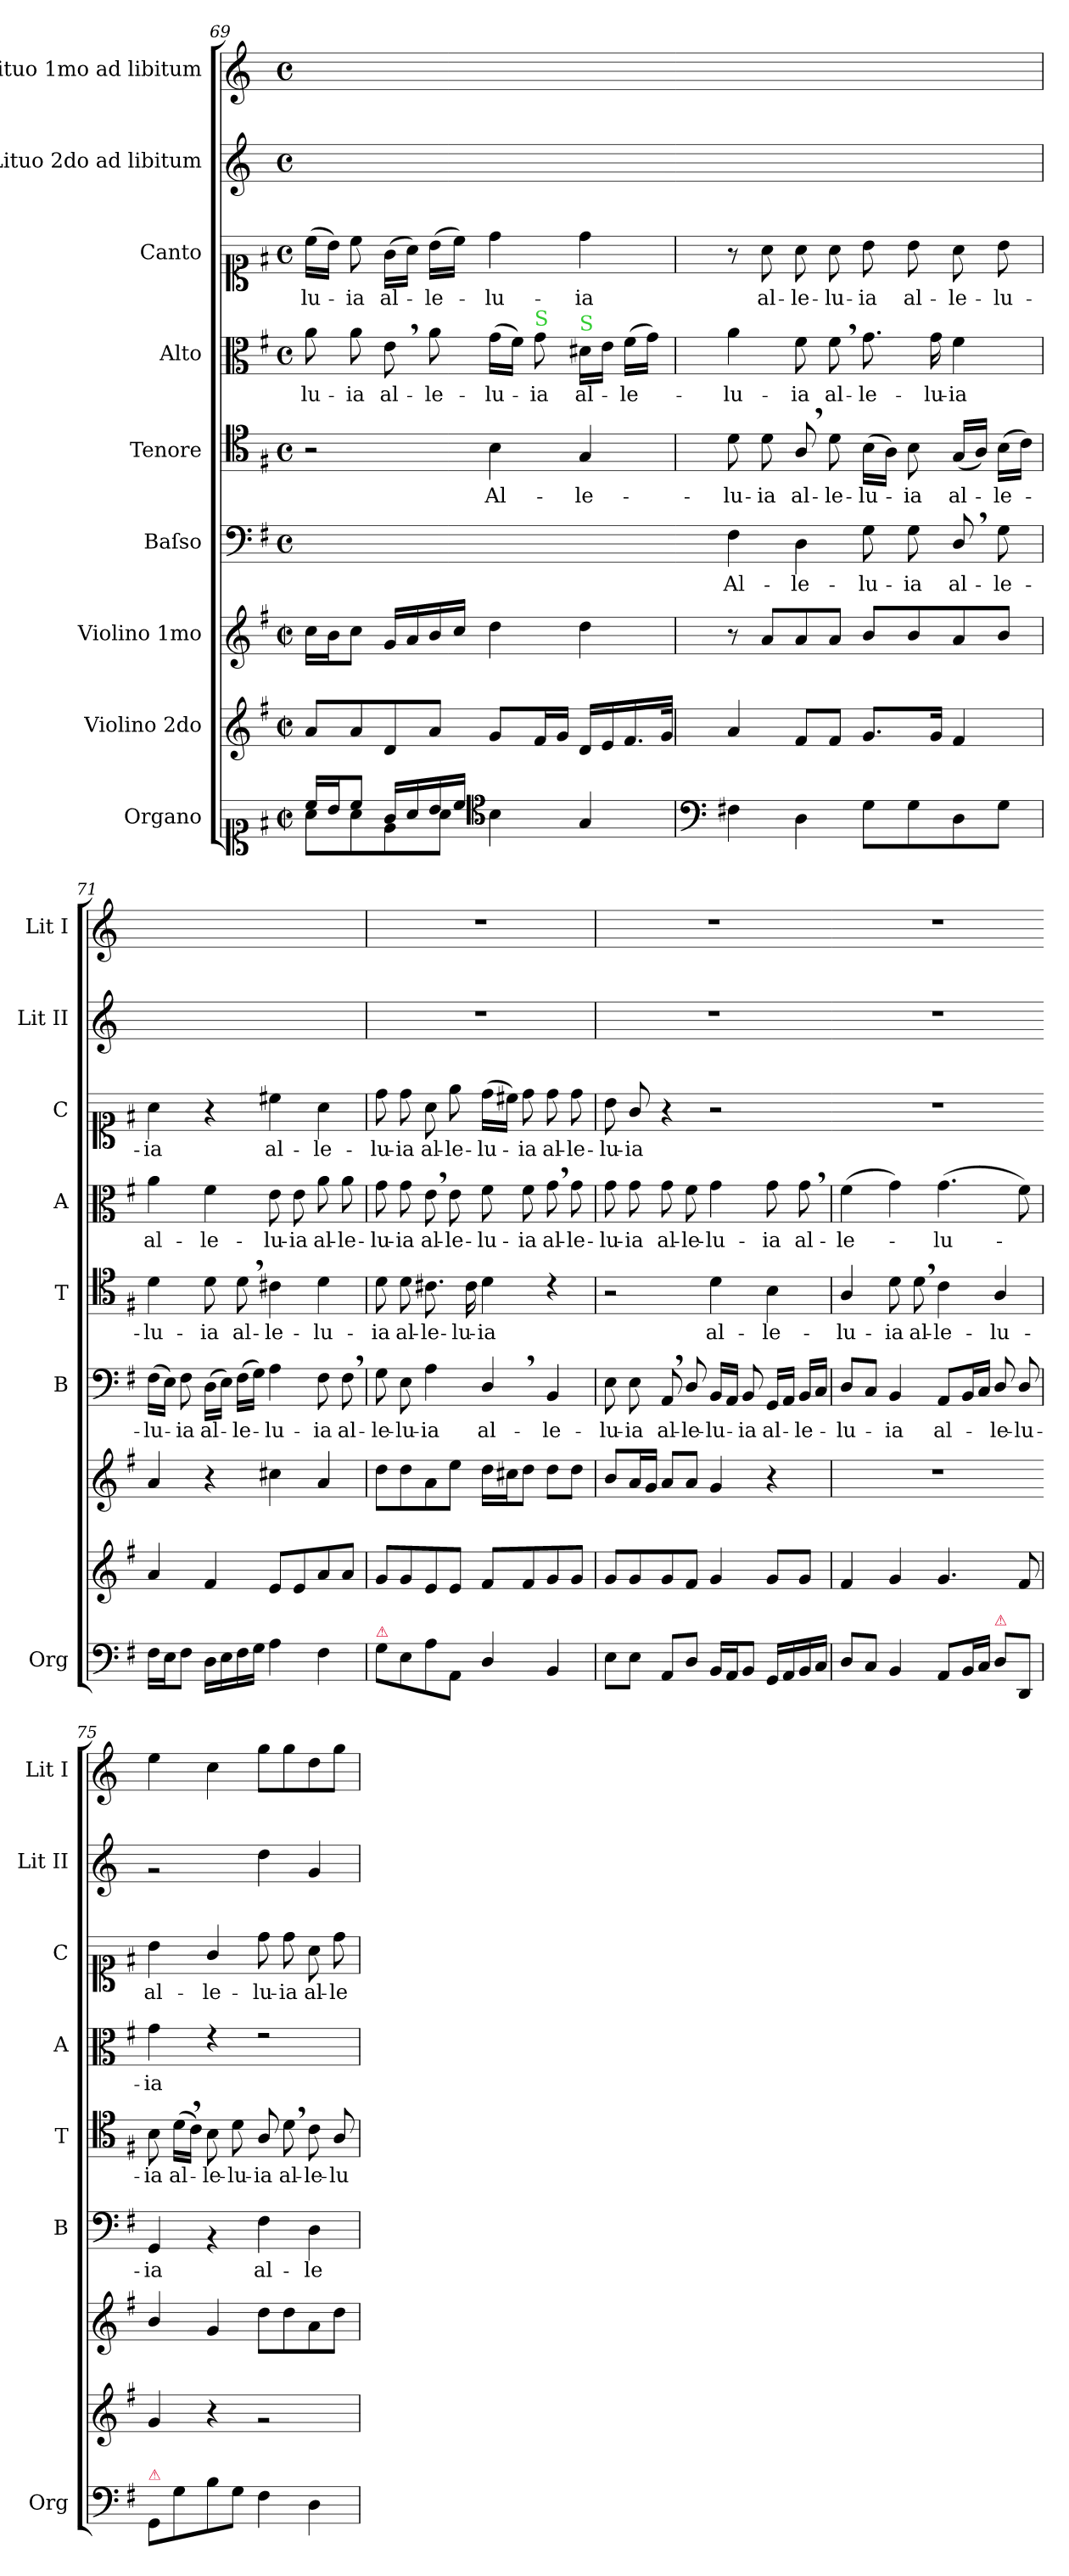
**kern	**kern	**kern	**kern	**text	**kern	**text	**kern	**text	**kern	**text	**kern	**kern
*part9	*part8	*part7	*part6	*part6	*part5	*part5	*part4	*part4	*part3	*part3	*part2	*part1
*staff9	*staff8	*staff7	*staff6	*staff6	*staff5	*staff5	*staff4	*staff4	*staff3	*staff3	*staff2	*staff1
*I"Organo	*I"Violino 2do	*I"Violino 1mo	*I"Baſso	*	*I"Tenore	*	*I"Alto	*	*I"Canto	*	*I"Lituo 2do ad libitum	*I"Lituo 1mo ad libitum
*I'Org	*	*	*I'B	*	*I'T	*	*I'A	*	*I'C	*	*I'Lit II	*I'Lit I
*clefC1	*clefG2	*clefG2	*clefF4	*	*clefC4	*	*clefC3	*	*clefC1	*	*clefG2	*clefG2
*	*	*	*	*	*	*	*	*	*	*	*ITrd-4c-7	*ITrd-4c-7
*k[f#]	*k[f#]	*k[f#]	*k[f#]	*	*k[f#]	*	*k[f#]	*	*k[f#]	*	*k[f#]	*k[f#]
*M2/2	*M2/2	*M2/2	*M4/4	*	*M4/4	*	*M4/4	*	*M4/4	*	*M4/4	*M4/4
*met(c|)	*met(c|)	*met(c|)	*met(c)	*	*met(c)	*	*met(c)	*	*met(c)	*	*met(c)	*met(c)
=69	=69	=69	=69	=69	=69	=69	=69	=69	=69	=69	=69	=69
*^	*	*	*	*	*	*	*	*	*	*	*	*
16cc/LL	8a\L	8a/L	16cc\LL	1ryy	.	2r	.	8a\	-lu-	(>16cc\LL	-lu-	1ryy	1ryy
16b/J	.	.	16b\J	.	.	.	.	.	.	16b\JJ)	.	.	.
8cc/J	8a\	8a/	8cc\J	.	.	.	.	8a,<\	-ia	8cc\	-ia	.	.
16g/LL	8e\	8d/	16g/LL	.	.	.	.	8e\	al-	(>16g\LL	al-	.	.
16a/	.	.	16a/	.	.	.	.	.	.	16a\JJ)	.	.	.
16b/	8a\J	8a/J	16b/	.	.	.	.	8a\	-le-	(>16b\LL	-le-	.	.
16cc/JJ	.	.	16cc/JJ	.	.	.	.	.	.	16cc\JJ)	.	.	.
*clefC4	*	*	*	*	*	*	*	*	*	*	*	*	*
4B\	2ryy	8g/L	4dd\	.	.	4B\	Al-	(>16g\LL	-lu-	4dd\	-lu-	.	.
.	.	.	.	.	.	.	.	16f#\JJ)	.	.	.	.	.
!	!	!	!	!	!	!	!	!LO:TX:a:color=limegreen:t=S	!	!	!	!	!
.	.	16f#/L	.	.	.	.	.	8g\	-ia	.	.	.	.
.	.	16g/JJ	.	.	.	.	.	.	.	.	.	.	.
!	!	!	!	!	!	!	!	!LO:TX:a:color=limegreen:t=S	!	!	!	!	!
4G/	.	16d/LL	4dd\	.	.	4G/	-le-	16d#X\LL	al-	4dd\	-ia	.	.
.	.	16e/	.	.	.	.	.	16e\JJ	.	.	.	.	.
.	.	16.f#/	.	.	.	.	.	(>16f#\LL	-le-	.	.	.	.
.	.	.	.	.	.	.	.	16g\JJ)	.	.	.	.	.
.	.	32g/JJk	.	.	.	.	.	.	.	.	.	.	.
*v	*v	*	*	*	*	*	*	*	*	*	*	*	*
=70	=70	=70	=70-	=70	=70	=70	=70	=70	=70	=70	=70	=70
*clefF4	*	*	*	*	*	*	*	*	*	*	*	*
4F#X\	4a/	8r	4F#\	Al-	8d\	-lu-	4a\	-lu-	8r	.	1ryy	1ryy
.	.	8a/L	.	.	8d,<\	-ia	.	.	8a\	al-	.	.
4D\	8f#/L	8a/	4D\	-le-	8A/	al-	8f#,<\	-ia	8a\	-le-	.	.
.	8f#/J	8a/J	.	.	8d\	-le-	8f#\	al-	8a\	-lu-	.	.
8G\L	8.g/L	8b/L	8G\	-lu-	(>16B\LL	-lu-	8.g\	-le-	8b\	-ia	.	.
.	.	.	.	.	16A\JJ)	.	.	.	.	.	.	.
!	!	!	!	!	!	!	!	!	!	!LO:LY:i	!	!
8G\	.	8b/	8G,<\	-ia	8B\	-ia	.	.	8b\	al-	.	.
.	16g/Jk	.	.	.	.	.	16g\	-lu-	.	.	.	.
!	!	!	!	!	!	!	!	!	!	!LO:LY:i	!	!
8D\	4f#/	8a/	8D/	al-	(<16G/LL	al-	4f#\	-ia	8a\	-le-	.	.
.	.	.	.	.	16A/JJ)	.	.	.	.	.	.	.
!	!	!	!	!	!	!	!	!	!	!LO:LY:i	!	!
8G\J	.	8b/J	8G\	-le-	(>16B\LL	-le-	.	.	8b\	-lu-	.	.
.	.	.	.	.	16c\JJ)	.	.	.	.	.	.	.
=71	=71	=71	=71	=71	=71	=71	=71	=71	=71	=71	=71	=71
!	!	!	!	!	!	!	!	!LO:LY:i	!	!LO:LY:i	!	!
16F#\LL	4a/	4a/	(>16F#\LL	-lu-	4d\	-lu-	4a\	al-	4a\	-ia	1ryy	1ryy
16E\J	.	.	16E\JJ)	.	.	.	.	.	.	.	.	.
8F#\J	.	.	8F#\	-ia	.	.	.	.	.	.	.	.
!	!	!	!	!	!	!	!	!LO:LY:i	!	!	!	!
16D\LL	4f#/	4r	(>16D\LL	al-	8d,<\	-ia	4f#\	-le-	4r	.	.	.
16E\	.	.	16E\JJ)	.	.	.	.	.	.	.	.	.
16F#\	.	.	(>16F#\LL	-le-	8d\	al-	.	.	.	.	.	.
16G\JJ	.	.	16G\JJ)	.	.	.	.	.	.	.	.	.
!	!	!	!	!	!	!	!	!LO:LY:i	!	!	!	!
4A\	8e/L	4cc#X\	4A\	-lu-	4c#X\	-le-	8e\	-lu-	4cc#X\	al-	.	.
!	!	!	!	!	!	!	!	!LO:LY:i	!	!	!	!
.	8e/	.	.	.	.	.	8e\	-ia	.	.	.	.
!	!	!	!	!	!	!	!	!LO:LY:i	!	!	!	!
4F#\	8a/	4a/	8F#,<\	-ia	4d\	-lu-	8a\	al-	4a\	-le-	.	.
!	!	!	!	!	!	!	!	!LO:LY:i	!	!	!	!
.	8a/J	.	8F#\	al-	.	.	8a\	-le-	.	.	.	.
=72	=72	=72	=72	=72	=72	=72	=72	=72	=72	=72	=72	=72
!LO:TX:a:color=crimson:t=⚠	!	!	!	!	!	!	!	!	!	!	!	!
!	!	!	!	!	!	!	!	!LO:LY:i	!	!	!	!
8G\L	8g/L	8dd\L	8G\	-le-	8d\	-ia	8g\	-lu-	8dd\	-lu-	1r	1r
!	!	!	!	!	!	!LO:LY:i	!	!LO:LY:i	!	!	!	!
8E\	8g/	8dd\	8E\	-lu-	8d\	al-	8g,<\	-ia	8dd\	-ia	.	.
!	!	!	!	!	!	!LO:LY:i	!	!LO:LY:i	!	!	!	!
8A\	8e/	8a\	4A,<\	-ia	8.c#X\	-le-	8e\	al-	8a\	al-	.	.
!	!	!	!	!	!	!	!	!LO:LY:i	!	!	!	!
8AA/J	8e/J	8ee\J	.	.	.	.	8e\	-le-	8ee\	-le-	.	.
!	!	!	!	!	!	!LO:LY:i	!	!	!	!	!	!
.	.	.	.	.	16c#\	-lu-	.	.	.	.	.	.
!	!	!	!	!	!	!LO:LY:i	!	!LO:LY:i	!	!	!	!
4D/	8f#/L	16dd\LL	4D/	al-	4d\	-ia	8f#\	-lu-	(>16dd\LL	-lu-	.	.
.	.	16cc#X\J	.	.	.	.	.	.	16cc#X\JJ)	.	.	.
!	!	!	!	!	!	!	!	!LO:LY:i	!	!	!	!
.	8f#/	8dd\J	.	.	.	.	8f#,<\	-ia	8dd\	-ia	.	.
!	!	!	!	!	!	!	!	!	!	!LO:LY:i	!	!
4BB/	8g/	8dd\L	4BB/	-le-	4rc	.	8g\	al-	8dd\	al-	.	.
!	!	!	!	!	!	!	!	!	!	!LO:LY:i	!	!
.	8g/J	8dd\J	.	.	.	.	8g\	-le-	8dd\	-le-	.	.
=73	=73	=73	=73	=73	=73	=73	=73	=73	=73	=73	=73	=73
!	!	!	!	!	!	!	!	!	!	!LO:LY:i	!	!
8E\L	8g/L	8b/L	8E\	-lu-	2r	.	8g\	-lu-	8b\	-lu-	1r	1r
!	!	!	!	!	!	!	!	!	!	!LO:LY:i	!	!
8E\J	8g/	16a/L	8E,<\	-ia	.	.	8g\	-ia	8g/	-ia	.	.
.	.	16g/JJ	.	.	.	.	.	.	.	.	.	.
!	!	!	!	!	!	!	!	!LO:LY:i	!	!	!	!
8AA/L	8g/	8a/L	8AA/	al-	.	.	8g\	al-	4r	.	.	.
!	!	!	!	!	!	!	!	!LO:LY:i	!	!	!	!
8D/J	8f#/J	8a/J	8D/	-le-	.	.	8f#\	-le-	.	.	.	.
!	!	!	!	!	!	!	!	!LO:LY:i	!	!	!	!
16BB/LL	4g/	4g/	16BB/LL	-lu-	4d\	al-	4g\	-lu-	2r	.	.	.
16AA/J	.	.	16AA/JJ	.	.	.	.	.	.	.	.	.
8BB/J	.	.	8BB/	-ia	.	.	.	.	.	.	.	.
!	!	!	!	!	!	!	!	!LO:LY:i	!	!	!	!
16GG/LL	8g/L	4r	16GG/LL	al-	4B\	-le-	8g,<\	-ia	.	.	.	.
16AA/	.	.	16AA/JJ	.	.	.	.	.	.	.	.	.
16BB/	8g/J	.	16BB/LL	-le-	.	.	8g\	al-	.	.	.	.
16C/JJ	.	.	16C/JJ	.	.	.	.	.	.	.	.	.
=74	=74	=74	=74	=74	=74	=74	=74	=74	=74-	=74	=74	=74
8D/L	4f#/	1r	8D/L	-lu-	4A/	-lu-	(>4f#\	-le-	1r	.	1r	1r
8C/J	.	.	8C/J	.	.	.	.	.	.	.	.	.
4BB/	4g/	.	4BB/	-ia	8d,<\	-ia	4g\)	.	.	.	.	.
.	.	.	.	.	8d\	al-	.	.	.	.	.	.
8AA/L	4.g/	.	8AA/L	al-	4c\	-le-	(>4.g\	-lu-	.	.	.	.
16BB/L	.	.	16BB/L	.	.	.	.	.	.	.	.	.
16C/JJ	.	.	16C/JJ	.	.	.	.	.	.	.	.	.
!LO:TX:a:color=crimson:t=⚠	!	!	!	!	!	!	!	!	!	!	!	!
8D\L	.	.	8D/	-le-	4A/	-lu-	.	.	.	.	.	.
8DD/J	8f#/	.	8D/	-lu-	.	.	8f#\)	.	.	.	.	.
=75	=75	=75-	=75	=75-	=75	=75-	=75	=75-	=75-	=75-	=75-	=75-
!LO:TX:a:color=crimson:t=⚠	!	!	!	!	!	!	!	!	!	!	!	!
8GG/L	4g/	4b/	4GG/	-ia	8B,<\	-ia	4g\	-ia	4b\	al-	2rg	4bb\
8G\	.	.	.	.	(>16d\LL	al-	.	.	.	.	.	.
.	.	.	.	.	16c\JJ)	.	.	.	.	.	.	.
8B\	4r	4g/	4rBB	.	8B\	-le-	4re	.	4g/	-le-	.	4gg\
8G\J	.	.	.	.	8d\	-lu-	.	.	.	.	.	.
4F#\	2rg	8dd\L	4F#\	al-	8A,</	-ia	2re	.	8dd\	-lu-	4aa\	8ddd\L
!	!	!	!	!	!	!LO:LY:i	!	!	!	!	!	!
.	.	8dd\	.	.	8d\	al-	.	.	8dd\	-ia	.	8ddd\
!	!	!	!	!	!	!LO:LY:i	!	!	!	!	!	!
4D\	.	8a\	4D\	-le-	8c\	-le-	.	.	8a\	al-	4dd/	8aa\
!	!	!	!	!	!	!LO:LY:i	!	!	!	!	!	!
.	.	8dd\J	.	.	8A/	-lu-	.	.	8dd\	-le-	.	8ddd\J
=	=	=	=	=	=	=	=	=	=	=	=	=
*-	*-	*-	*-	*-	*-	*-	*-	*-	*-	*-	*-	*-
